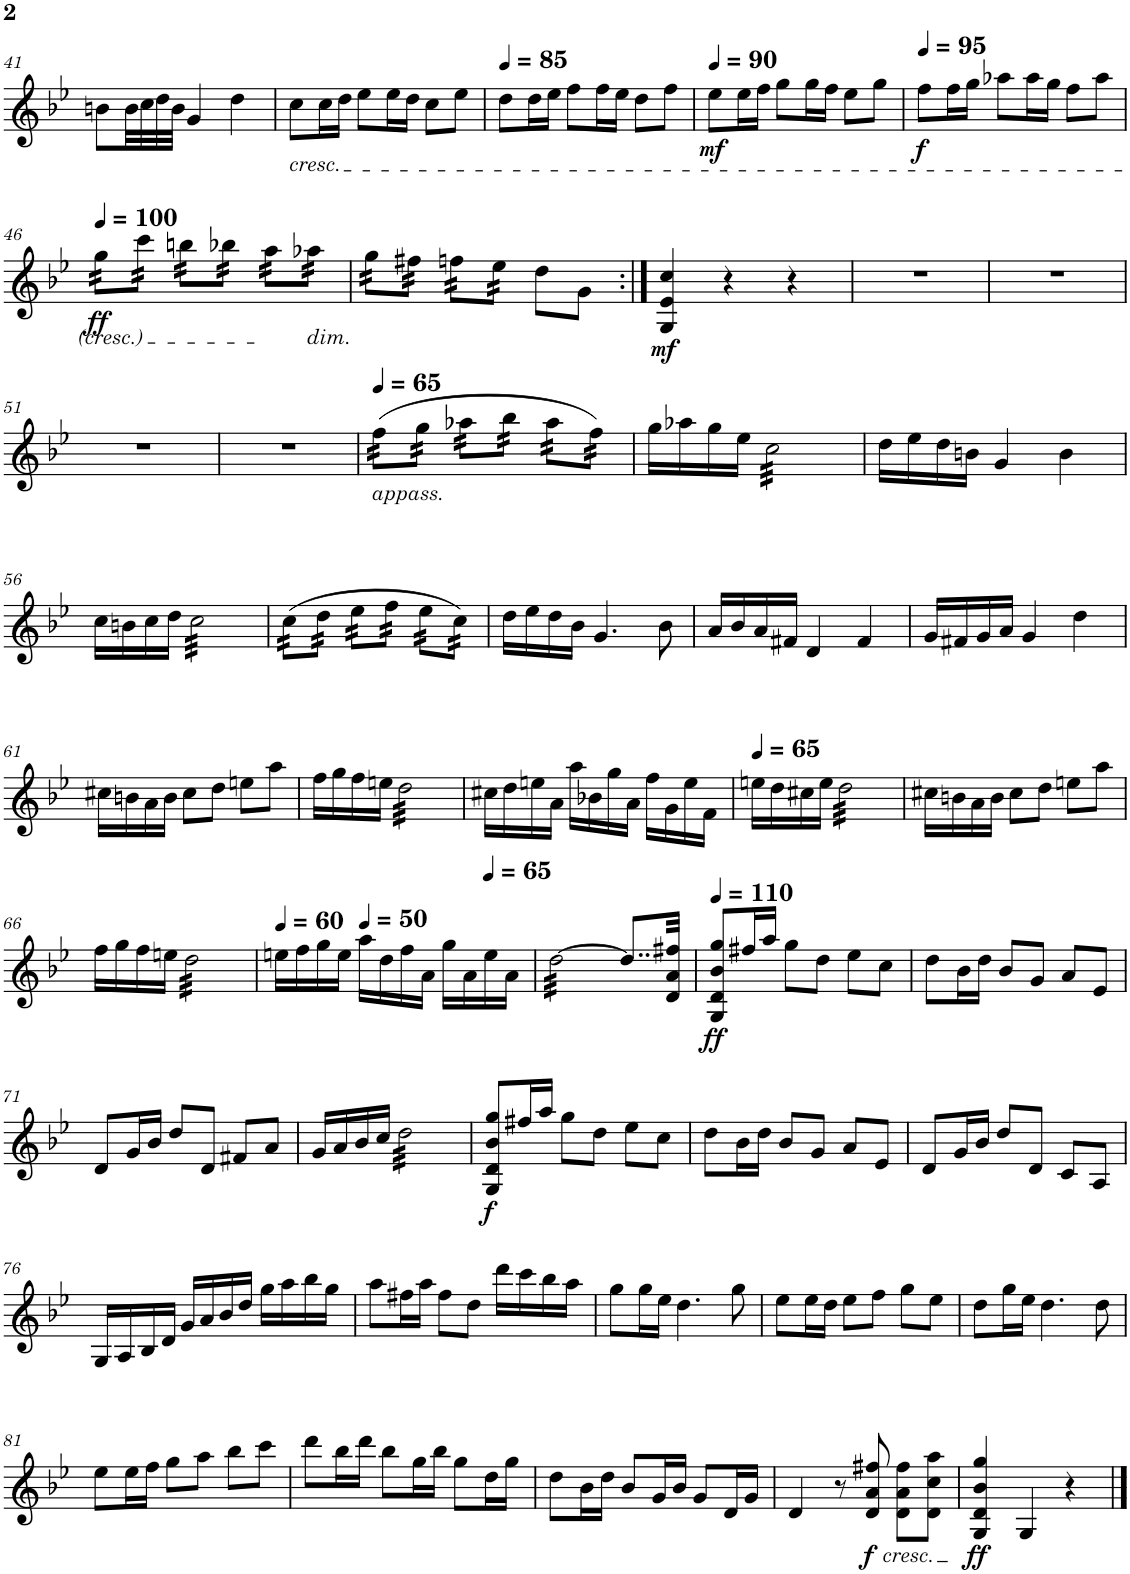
**kern	**kern	**kern	**dynam
*part2	*part2	*part1	*part1
*staff3	*staff2	*staff1	*staff1
*I"Piano	*	*I"________	*
!!LO:PB:g=z
*clefF4	*clefG2	*clefG2	*
*k[b-e-]	*k[b-e-]	*k[b-e-]	*
*M3/4	*M3/4	*M3/4	*
=41	=41	=41	=41
8r	8r	8bn\L	.
8D	16Bn/ 16f/ 16g/LL	32b\LL	.
.	.	32cc\	.
.	16B/ 16f/ 16g/JJ	32dd\	.
.	.	32b\JJJ	.
8r	4r	4g/	.
8GG	.	.	.
16G\LL	4r	4dd\	.
16E-\J	.	.	.
16D\L	.	.	.
16C\JJ	.	.	.
=42	=42	=42	=42
!	!	!LO:TX:b:i:t=cresc.	!
8C	8r	8cc\L	.
8r	16c/ 16e-/ 16g/LL	16cc\L	.
.	16c/ 16e-/ 16g/JJ	16dd\JJ	.
4r	8c/ 8e-/ 8g/L	8ee-\L	.
.	8c/ 8e-/ 8g/J	16ee-\L	.
.	.	16dd\JJ	.
8GG	8r	8cc\L	.
8r	8c 8e- 8g	8ee-\J	.
=43	=43	=43	=43
*	*	*MM85	*
8BB-	8r	8dd\L	.
8r	16B-/ 16d/ 16f/ 16a-X/LL	16dd\L	.
.	16B-/ 16d/ 16f/ 16a-/JJ	16ee-\JJ	.
4r	8B-/ 8d/ 8f/ 8a-/L	8ff\L	.
.	8B-/ 8d/ 8f/ 8a-/J	16ff\L	.
.	.	16ee-\JJ	.
8BBB- 8BB-	8r	8dd\L	.
8r	8B- 8d 8f 8a-	8ff\J	.
=44	=44	=44	=44
*	*	*MM90	*
!	!	!	!LO:DY:b
8EE- 8E-	8r	8ee-\L	mf
8r	16B-/ 16e-/ 16g/LL	16ee-\L	.
.	16B-/ 16e-/ 16g/JJ	16ff\JJ	.
4r	8B-/ 8e-/ 8g/L	8gg\L	.
.	8B-/ 8e-/ 8g/J	16gg\L	.
.	.	16ff\JJ	.
8C	8r	8ee-\L	.
8r	8B- 8e- 8g	8gg\J	.
=45	=45	=45	=45
*	*	*MM95	*
!	!	!	!LO:DY:b
8FF 8F	8r	8ff\L	f
8r	16c/ 16f/ 16a/LL	16ff\L	.
.	16c/ 16f/ 16a/JJ	16gg\JJ	.
4r	8c/ 8f/ 8a/L	8aa-X\L	.
.	8c/ 8f/ 8a/J	16aa-\L	.
.	.	16gg\JJ	.
8DD 8D	8r	8ff\L	.
8r	8c 8f 8a	8aa-\J	.
!!LO:LB:g=z
=46	=46	=46	=46
*	*	*MM100	*
!	!	!	!LO:DY:b
*	*	*tremolo	*
4GG 4G	4r	32gg\LLL	ff
.	.	32gg\	.
.	.	32gg\	.
.	.	32gg\	.
.	.	32ccc\	.
.	.	32ccc\	.
.	.	32ccc\	.
.	.	32ccc\JJJ	.
4r	4c 4e- 4g	32bbn\LLL	.
.	.	32bbn\	.
.	.	32bbn\	.
.	.	32bbn\	.
.	.	32bb-X\	.
.	.	32bb-X\	.
.	.	32bb-X\	.
.	.	32bb-X\JJJ	.
4r	4c 4e- 4g	32aa\LLL	.
.	.	32aa\	.
.	.	32aa\	.
.	.	32aa\	.
!	!	!LO:TX:b:i:t=dim.	!
.	.	32aa-X\	.
.	.	32aa-X\	.
.	.	32aa-X\	.
.	.	32aa-X\JJJ	.
=47	=47	=47	=47
4GGG 4GG	4r	32gg\LLL	.
.	.	32gg\	.
.	.	32gg\	.
.	.	32gg\	.
.	.	32ff#X\	.
.	.	32ff#X\	.
.	.	32ff#X\	.
.	.	32ff#X\JJJ	.
4r	4Bn 4d 4f 4g	32ffn\LLL	.
.	.	32ffn\	.
.	.	32ffn\	.
.	.	32ffn\	.
.	.	32ee-\	.
.	.	32ee-\	.
.	.	32ee-\	.
.	.	32ee-\JJJ	.
*	*	*Xtremolo	*
4GG 4G	4r	8dd\L	.
.	.	8g\J	.
=48:|!	=48:|!	=48:|!	=48:|!
!	!	!	!LO:DY:b
8CC/ 8C/L	8G/ 8c/ 8e-/L	4G/ 4e-/ 4cc/	mf
16C/L	16G/ 16c/ 16e-/L	.	.
16C/JJ	16G/ 16c/ 16e-/JJ	.	.
8C/L	8G/ 8c/ 8e-/L	4r	.
8C/J	8G/ 8c/ 8e-/J	.	.
8AA-X/L	8c/ 8e-/ 8f#X/L	4r	.
8AA-/J	8c/ 8e-/ 8f#/J	.	.
=49	=49	=49	=49
8GG/L	8c/ 8e-/ 8g/L	2.r	.
16GG/L	16c/ 16e-/ 16g/L	.	.
16GG/JJ	16c/ 16e-/ 16g/JJ	.	.
8GG/L	8c/ 8e-/ 8g/L	.	.
8GG/J	8c/ 8e-/ 8g/J	.	.
8GG/L	8d/ 8f/ 8g/ 8bn/L	.	.
8GG/J	8d/ 8f/ 8g/ 8b/J	.	.
=50	=50	=50	=50
8CC/ 8C/L	8e-/ 8g/ 8cc/L	2.r	.
16CC/ 16C/L	16e-/ 16g/ 16cc/L	.	.
16CC/ 16C/JJ	16e-/ 16g/ 16cc/JJ	.	.
8CC/ 8C/L	8e-/ 8g/ 8cc/L	.	.
8CC/ 8C/J	8e-/ 8g/ 8cc/J	.	.
8AAA/ 8AA/L	8f#X\ 8cc\ 8ee-\L	.	.
8AAA/ 8AA/J	8f#\ 8cc\ 8ee-\J	.	.
!!LO:LB:g=z
=51	=51	=51	=51
8GGG/ 8GG/L	8g\ 8cc\ 8ee-\ 8gg\L	2.r	.
16GGG/ 16GG/L	16g\ 16cc\ 16ee-\ 16gg\L	.	.
16GGG/ 16GG/JJ	16g\ 16cc\ 16ee-\ 16gg\JJ	.	.
8GGG/ 8GG/L	8g\ 8cc\ 8ee-\ 8gg\L	.	.
8GGG/ 8GG/J	8g\ 8cc\ 8ee-\ 8gg\J	.	.
8GGG/ 8GG/L	8dd\ 8ff\ 8gg\ 8bbn\L	.	.
8GGG/ 8GG/J	8dd\ 8ff\ 8gg\ 8bb\J	.	.
=52	=52	=52	=52
8CC 8C	8ee- 8gg 8ccc	2.r	.
8r	8r	.	.
!	!LO:TX:a:t=rall.	!	!
4r	4c 4e- 4g	.	.
4r	4c 4e- 4g	.	.
=53	=53	=53	=53
*	*	*MM65	*
!	!	!LO:TX:b:i:t=appass.	!
*	*	*tremolo	*
4FF 4F	4r	(32ff\LLL	.
.	.	(32ff\	.
.	.	(32ff\	.
.	.	(32ff\	.
.	.	32gg\	.
.	.	32gg\	.
.	.	32gg\	.
.	.	32gg\JJJ	.
4r	4c 4f 4a-X	32aa-X\LLL	.
.	.	32aa-X\	.
.	.	32aa-X\	.
.	.	32aa-X\	.
.	.	32bb-\	.
.	.	32bb-\	.
.	.	32bb-\	.
.	.	32bb-\JJJ	.
4r	4c 4f 4a-	32aa-\LLL	.
.	.	32aa-\	.
.	.	32aa-\	.
.	.	32aa-\	.
.	.	32ff\)	.
.	.	32ff\)	.
.	.	32ff\)	.
.	.	32ff\)JJJ	.
*	*	*Xtremolo	*
=54	=54	=54	=54
4CC 4C	4r	16gg\LL	.
.	.	16aa-X\	.
.	.	16gg\	.
.	.	16ee-\JJ	.
*	*	*tremolo	*
2E- 2G	16g/LL	32cc\LLL	.
.	.	32cc\	.
.	16a-X/J	32cc\	.
.	.	32cc\	.
.	16g/L	32cc\	.
.	.	32cc\	.
.	16e-/JJ	32cc\	.
.	.	32cc\	.
.	4c	32cc\	.
.	.	32cc\	.
.	.	32cc\	.
.	.	32cc\	.
.	.	32cc\	.
.	.	32cc\	.
.	.	32cc\	.
.	.	32cc\JJJ	.
*	*	*Xtremolo	*
=55	=55	=55	=55
4GGG 4GG	4r	16dd\LL	.
.	.	16ee-\	.
.	.	16dd\	.
.	.	16bn\JJ	.
4B-	16d/LL	4g/	.
.	16e-/J	.	.
.	16d/L	.	.
.	16Bn/JJ	.	.
4e-	4G	4b\	.
!!LO:LB:g=z
=56	=56	=56	=56
4CC 4C	4r	16cc\LL	.
.	.	16bn\	.
.	.	16cc\	.
.	.	16dd\JJ	.
*	*	*tremolo	*
4E- 4G	16c/LL	32cc\LLL	.
.	.	32cc\	.
.	16Bn/J	32cc\	.
.	.	32cc\	.
.	16c/L	32cc\	.
.	.	32cc\	.
.	16d/JJ	32cc\	.
.	.	32cc\	.
4GG	16c/LL	32cc\	.
.	.	32cc\	.
.	16e-/J	32cc\	.
.	.	32cc\	.
.	16g/L	32cc\	.
.	.	32cc\	.
.	16cc/JJ	32cc\	.
.	.	32cc\JJJ	.
=57	=57	=57	=57
4DD 4D	4r	(32cc\LLL	.
.	.	(32cc\	.
.	.	(32cc\	.
.	.	(32cc\	.
.	.	32dd\	.
.	.	32dd\	.
.	.	32dd\	.
.	.	32dd\JJJ	.
4r	4c 4e- 4g	32ee-\LLL	.
.	.	32ee-\	.
.	.	32ee-\	.
.	.	32ee-\	.
.	.	32ff\	.
.	.	32ff\	.
.	.	32ff\	.
.	.	32ff\JJJ	.
4r	4c 4e- 4g	32ee-\LLL	.
.	.	32ee-\	.
.	.	32ee-\	.
.	.	32ee-\	.
.	.	32cc\)	.
.	.	32cc\)	.
.	.	32cc\)	.
.	.	32cc\)JJJ	.
*	*	*Xtremolo	*
=58	=58	=58	=58
4DD 4D	4r	16dd\LL	.
.	.	16ee-\	.
.	.	16dd\	.
.	.	16b-\JJ	.
2BB- 2D 2G	16d/LL	4.g/	.
.	16e-/J	.	.
.	16d/L	.	.
.	16B-/JJ	.	.
.	4G	.	.
.	.	8b-\	.
=59	=59	=59	=59
4DD 4D	4r	16a/LL	.
.	.	16b-/	.
.	.	16a/	.
.	.	16f#X/JJ	.
2C 2D	16A/LL	4d/	.
.	16B-/J	.	.
.	16A/L	.	.
.	16F#X/JJ	.	.
.	16D/LL	4f#/	.
.	16F#/J	.	.
.	16A/L	.	.
.	16D/ 16d/JJ	.	.
=60	=60	=60	=60
4GGG 4GG	4dd	16g/LL	.
.	.	16f#X/	.
.	.	16g/	.
.	.	16a/JJ	.
2BB- 2D	16g/LL	4g/	.
.	16a/J	.	.
.	16g/L	.	.
.	16f#X/JJ	.	.
.	16g/LL	4dd\	.
.	16d/J	.	.
.	16B-/L	.	.
.	16G/JJ	.	.
!!LO:LB:g=z
=61	=61	=61	=61
4AAA 4AA	4r	16cc#X\LL	.
.	.	16bn\	.
.	.	16a\	.
.	.	16b\JJ	.
4r	4c#X 4g 4a	8cc#\L	.
.	.	8dd\J	.
4AAA 4AA	4en 4g 4a 4cc#X	8een\L	.
.	.	8aa\J	.
=62	=62	=62	=62
4DD 4D	4f 4a 4dd	16ff\LL	.
.	.	16gg\	.
.	.	16ff\	.
.	.	16een\JJ	.
*	*	*tremolo	*
2F 2c	16f/LL	32dd\LLL	.
.	.	32dd\	.
.	16g/J	32dd\	.
.	.	32dd\	.
.	16f/L	32dd\	.
.	.	32dd\	.
.	16en/JJ	32dd\	.
.	.	32dd\	.
.	4d	32dd\	.
.	.	32dd\	.
.	.	32dd\	.
.	.	32dd\	.
.	.	32dd\	.
.	.	32dd\	.
.	.	32dd\	.
.	.	32dd\JJJ	.
*	*	*Xtremolo	*
=63	=63	=63	=63
*	*	*MM65	*
4EEn 4En	4r	16cc#X\LL	.
.	.	16dd\	.
.	.	16een\	.
.	.	16a\JJ	.
4r	4c#X 4en 4g 4a	16aa\LL	.
.	.	16b-X\	.
.	.	16gg\	.
.	.	16a\JJ	.
4AAA 4AA	4e 4g 4a 4cc#X	16ff\LL	.
.	.	16g\	.
.	.	16ee\	.
.	.	16f\JJ	.
=64	=64	=64	=64
*	*	*MM65	*
4DD 4D	4r	16een\LL	.
.	.	16dd\	.
.	.	16cc#X\	.
.	.	16ee\JJ	.
*	*	*tremolo	*
2F 2A	16en/LL	32dd\LLL	.
.	.	32dd\	.
.	16d/J	32dd\	.
.	.	32dd\	.
.	16c#X/L	32dd\	.
.	.	32dd\	.
.	16e/JJ	32dd\	.
.	.	32dd\	.
.	16d/LL	32dd\	.
.	.	32dd\	.
.	16f/J	32dd\	.
.	.	32dd\	.
.	16a/L	32dd\	.
.	.	32dd\	.
.	16dd/JJ	32dd\	.
.	.	32dd\JJJ	.
*	*	*Xtremolo	*
=65	=65	=65	=65
4AAA 4AA	4.een	16cc#X\LL	.
.	.	16bn\	.
.	.	16a\	.
.	.	16b\JJ	.
4En 4G 4A 4c#X	.	8cc#\L	.
.	8dd	8dd\J	.
4AAA 4AA	8en 8g 8a 8cc#X	8een\L	.
.	8r	8aa\J	.
!!LO:LB:g=z
=66	=66	=66	=66
4DD 4D	4f 4a 4dd	16ff\LL	.
.	.	16gg\	.
.	.	16ff\	.
.	.	16een\JJ	.
*	*	*tremolo	*
2F 2A	16ff\LL	32dd\LLL	.
.	.	32dd\	.
.	16gg\J	32dd\	.
.	.	32dd\	.
.	16ff\L	32dd\	.
.	.	32dd\	.
.	16een\JJ	32dd\	.
.	.	32dd\	.
.	16dd/LL	32dd\	.
.	.	32dd\	.
.	16a/J	32dd\	.
.	.	32dd\	.
.	16f/L	32dd\	.
.	.	32dd\	.
.	16d/JJ	32dd\	.
.	.	32dd\JJJ	.
*	*	*Xtremolo	*
=67	=67	=67	=67
*	*	*MM60	*
4GGG 4GG	4B- 4en 4g	16een\LL	.
.	.	16ff\	.
.	.	16gg\	.
.	.	16ee\JJ	.
*	*	*MM50	*
4AAA 4AA	4A 4d 4f	16aa\LL	.
.	.	16dd\	.
.	.	16ff\	.
.	.	16a\JJ	.
8AAA 8AA	4A 4c#X 4e 4g	16gg\LL	.
.	.	16a\	.
8r	.	16ee\	.
.	.	16a\JJ	.
=68	=68	=68	=68
*	*	*tremolo	*
8DD 8D	16r	[32dd\LLL	.
.	.	32dd\	.
!	!LO:TX:b:i:t=cresc.	!	!
.	16d/LL	32dd\	.
.	.	32dd\	.
8r	16e-/	32dd\	.
.	.	32dd\	.
.	16f#X/JJ	32dd\	.
.	.	32dd\	.
*	*Xbrackettup	*	*
8D 8F#X 8A 8c	24g\LL	32dd\	.
.	.	32dd\	.
.	24a\	.	.
.	.	32dd\	.
.	24b-\J	.	.
.	.	32dd\	.
8r	24cc\L	32dd\	.
.	.	32dd\	.
.	24dd\	.	.
.	.	32dd\	.
.	24ee-\JJ	.	.
.	.	32dd\JJJ	.
*	*	*Xtremolo	*
4DD 4D	32ff#X\LLL	8..dd/L]	.
.	32gg\	.	.
.	32aa\	.	.
.	32bb-\JJ	.	.
.	32ccc\LL	.	.
.	32ddd\	.	.
.	32eee-\	.	.
.	32fff#X\JJJ	32d/ 32a/ 32ff#X/Jkk	.
=69	=69	=69	=69
*	*	*MM110	*
!	!	!	!LO:DY:b
8GGG 8GG	8r	8G/ 8d/ 8b-/ 8gg/L	ff
8r	16B-/ 16d/ 16g/LL	16ff#X/L	.
.	16B-/ 16d/ 16g/JJ	16aa/JJ	.
4r	8B-/ 8d/ 8g/L	8gg\L	.
.	8B-/ 8d/ 8g/J	8dd\J	.
8CC 8C	8r	8ee-\L	.
8r	8c 8e- 8g	8cc\J	.
=70	=70	=70	=70
8GG	8r	8dd\L	.
8r	16B-/ 16d/ 16g/LL	16b-\L	.
.	16B-/ 16d/ 16g/JJ	16dd\JJ	.
4r	8B-/ 8d/ 8g/L	8b-/L	.
.	8B-/ 8d/ 8g/J	8g/J	.
8CC 8C	8r	8a/L	.
8r	8c 8e- 8a	8e-/J	.
!!LO:LB:g=z
=71	=71	=71	=71
8GG	8r	8d/L	.
8r	16B-/ 16d/ 16g/LL	16g/L	.
.	16B-/ 16d/ 16g/JJ	16b-/JJ	.
4r	8B-/ 8d/ 8g/L	8dd/L	.
.	8B-/ 8d/ 8g/J	8d/J	.
16D/LL	8r	8f#X/L	.
16C/J	.	.	.
16BB-/L	8c 8d 8f#X	8a/J	.
16AA/JJ	.	.	.
=72	=72	=72	=72
8GG	8r	16g/LL	.
.	.	16a/	.
8r	16B-/ 16d/ 16g/LL	16b-/	.
.	16B-/ 16d/ 16g/JJ	16cc/JJ	.
*	*	*tremolo	*
4r	8B-/ 8d/ 8g/L	32dd\LLL	.
.	.	32dd\	.
.	.	32dd\	.
.	.	32dd\	.
.	8B-/ 8d/ 8g/J	32dd\	.
.	.	32dd\	.
.	.	32dd\	.
.	.	32dd\	.
8CC 8C	4r	32dd\	.
.	.	32dd\	.
.	.	32dd\	.
.	.	32dd\	.
8r	.	32dd\	.
.	.	32dd\	.
.	.	32dd\	.
.	.	32dd\JJJ	.
*	*	*Xtremolo	*
=73	=73	=73	=73
!	!	!	!LO:DY:b
8GG	8r	8G/ 8d/ 8b-/ 8gg/L	f
8r	16B-/ 16d/ 16g/LL	16ff#X/L	.
.	16B-/ 16d/ 16g/JJ	16aa/JJ	.
4r	8B-/ 8d/ 8g/L	8gg\L	.
.	8B-/ 8d/ 8g/J	8dd\J	.
8C	8r	8ee-\L	.
8r	8c 8e- 8g	8cc\J	.
=74	=74	=74	=74
8D	8r	8dd\L	.
8r	16B-/ 16d/ 16g/LL	16b-\L	.
.	16B-/ 16d/ 16g/JJ	16dd\JJ	.
4r	8B-/ 8d/ 8g/L	8b-/L	.
.	8B-/ 8d/ 8g/J	8g/J	.
8DD	8r	8a/L	.
8r	8c 8e- 8a	8e-/J	.
=75	=75	=75	=75
8GG	8r	8d/L	.
8r	16B-/ 16d/ 16g/LL	16g/L	.
.	16B-/ 16d/ 16g/JJ	16b-/JJ	.
4r	8B-/ 8d/ 8g/L	8dd/L	.
.	8B-/ 8d/ 8g/J	8d/J	.
8r	8r	8c/L	.
8GG	8c 8d 8f#X	8A/J	.
!!LO:LB:g=z
=76	=76	=76	=76
8DD 8D	8B- 8d 8g	16G/LL	.
.	.	16A/	.
8r	8r	16B-/	.
.	.	16d/JJ	.
4r	4r	16g/LL	.
.	.	16a/	.
.	.	16b-/	.
.	.	16dd/JJ	.
8DD	8r	16gg\LL	.
.	.	16aa\	.
8r	8B- 8d 8g	16bb-\	.
.	.	16gg\JJ	.
=77	=77	=77	=77
8GG	8r	8aa\L	.
8r	16c/ 16d/ 16f#X/LL	16ff#X\L	.
.	16c/ 16d/ 16f#/JJ	16aa\JJ	.
4r	8c/ 8d/ 8f#/L	8ff#\L	.
.	8c/ 8d/ 8f#/J	8dd\J	.
16GG/LL	8r	16ddd\LL	.
16AA/J	.	16ccc\	.
16BB-/L	8c 8d 8f#	16bb-\	.
16GG/JJ	.	16aa\JJ	.
=78	=78	=78	=78
8C	8r	8gg\L	.
8r	16B-/ 16d/ 16g/LL	16gg\L	.
.	16B-/ 16d/ 16g/JJ	16ee-\JJ	.
4r	8B-/ 8d/ 8g/L	4.dd\	.
.	8B-/ 8d/ 8g/J	.	.
8CC 8C	4r	.	.
8r	.	8gg\	.
=79	=79	=79	=79
8GG	8r	8ee-\L	.
8r	16c/ 16e-/ 16g/LL	16ee-\L	.
.	16c/ 16e-/ 16g/JJ	16dd\JJ	.
4r	8c/ 8e-/ 8g/L	8ee-\L	.
.	8c/ 8e-/ 8g/J	8ff\J	.
8BBB- 8BB-	8r	8gg\L	.
8r	8c 8e- 8g	8ee-\J	.
=80	=80	=80	=80
8CC 8C	8r	8dd\L	.
8r	16B-/ 16d/ 16g/LL	16gg\L	.
.	16B-/ 16d/ 16g/JJ	16ee-\JJ	.
4r	8B-/ 8d/ 8g/L	4.dd\	.
.	8B-/ 8d/ 8g/J	.	.
8CC 8C	8r	.	.
8r	8B- 8d 8g	8dd\	.
!!LO:LB:g=z
=81	=81	=81	=81
4GG	8r	8ee-\L	.
.	16c/ 16e-/ 16g/LL	16ee-\L	.
.	16c/ 16e-/ 16g/JJ	16ff\JJ	.
4EE-	8c/ 8e-/ 8g/L	8gg\L	.
.	8c/ 8e-/ 8g/J	8aa\J	.
4GG	8r	8bb-\L	.
.	8c 8e- 8g	8ccc\J	.
=82	=82	=82	=82
4GG	4B- 4d 4g	8ddd\L	.
.	.	16bb-\L	.
.	.	16ddd\JJ	.
4EE-	4B- 4d 4g	8bb-\L	.
.	.	16gg\L	.
.	.	16bb-\JJ	.
4GG	4B- 4d 4g	8gg\L	.
.	.	16dd\L	.
.	.	16gg\JJ	.
=83	=83	=83	=83
4BB-	4B- 4d 4g	8dd\L	.
.	.	16b-\L	.
.	.	16dd\JJ	.
4E-	4B- 4d 4g	8b-/L	.
.	.	16g/L	.
.	.	16b-/JJ	.
4G	4B- 4d 4g	8g/L	.
.	.	16d/L	.
.	.	16g/JJ	.
=84	=84	=84	=84
8D	4d 4g 4b-	4d/	.
8r	.	.	.
8r	8r	8r	.
!	!	!LO:TX:b:i:t=cresc.	!
!	!	!	!LO:DY:b
8DD	8c 8d 8f#X	8d/ 8a/ 8ff#X/	f
8D/L	8c/ 8d/ 8f#/L	8d\ 8a\ 8ff#\L	.
8DD/J	8c/ 8d/ 8f#/J	8d\ 8cc\ 8aa\J	.
=85	=85	=85	=85
!	!	!	!LO:DY:b
4GG	4B- 4d 4g 4dd	4G/ 4d/ 4b-/ 4gg/	ff
4GGG 4GG	4g 4b- 4dd 4gg	4G/	.
4r	4r	4r	.
==	==	==	==
*-	*-	*-	*-
